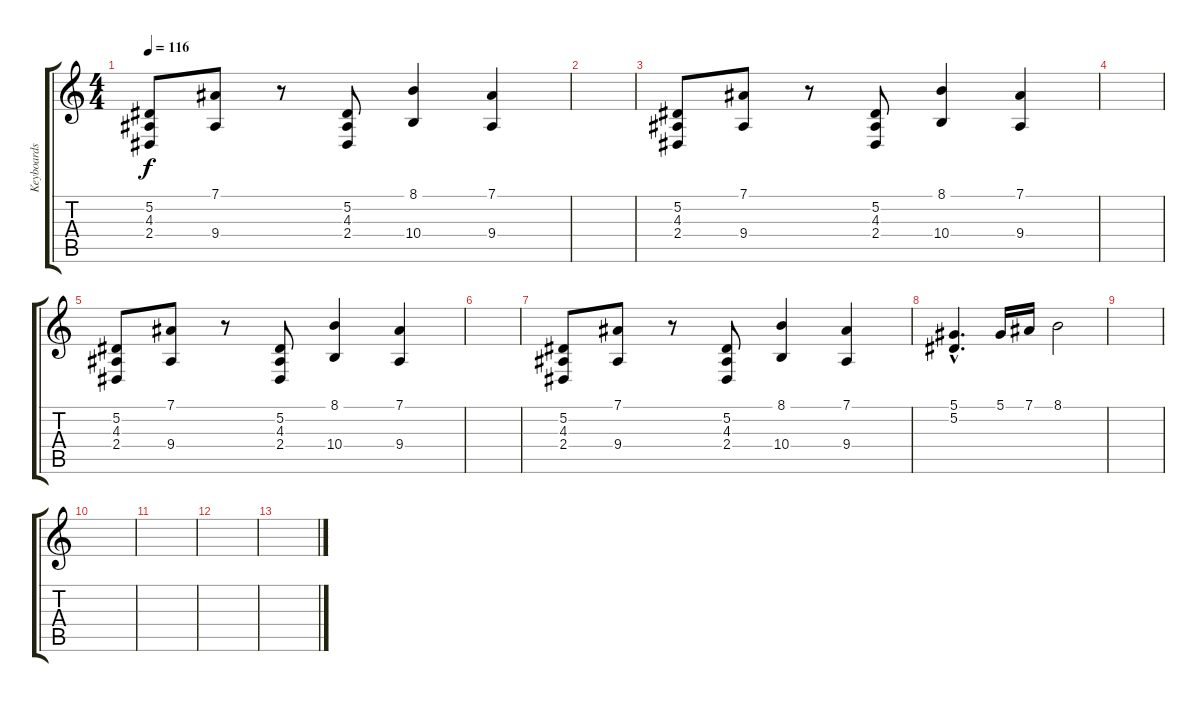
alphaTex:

\track ("Keyboards" "Keyboards") {instrument brasssection}
\staff {score tabs}
\tuning (Eb4 Bb3 Gb3 Db3 Ab2 Eb2) {hide}
\ts (4 4)
\section ("" "")
\tempo 116
\clef g2
\ks c
(5.2 4.3 2.4).8{dy f} (7.1 9.4).8 r.8 (5.2 4.3 2.4).8 (8.1 10.4).4 (7.1 9.4).4 |
|
(5.2 4.3 2.4).8 (7.1 9.4).8 r.8 (5.2 4.3 2.4).8 (8.1 10.4).4 (7.1 9.4).4 |
|
(5.2 4.3 2.4).8 (7.1 9.4).8 r.8 (5.2 4.3 2.4).8 (8.1 10.4).4 (7.1 9.4).4 |
|
(5.2 4.3 2.4).8 (7.1 9.4).8 r.8 (5.2 4.3 2.4).8 (8.1 10.4).4 (7.1 9.4).4 |
(5.1{hac} 5.2{hac}).4{d} 5.1.16 7.1.16 8.1.2 |
\section ("" "")
|
|
|
|
\section ("" "")
